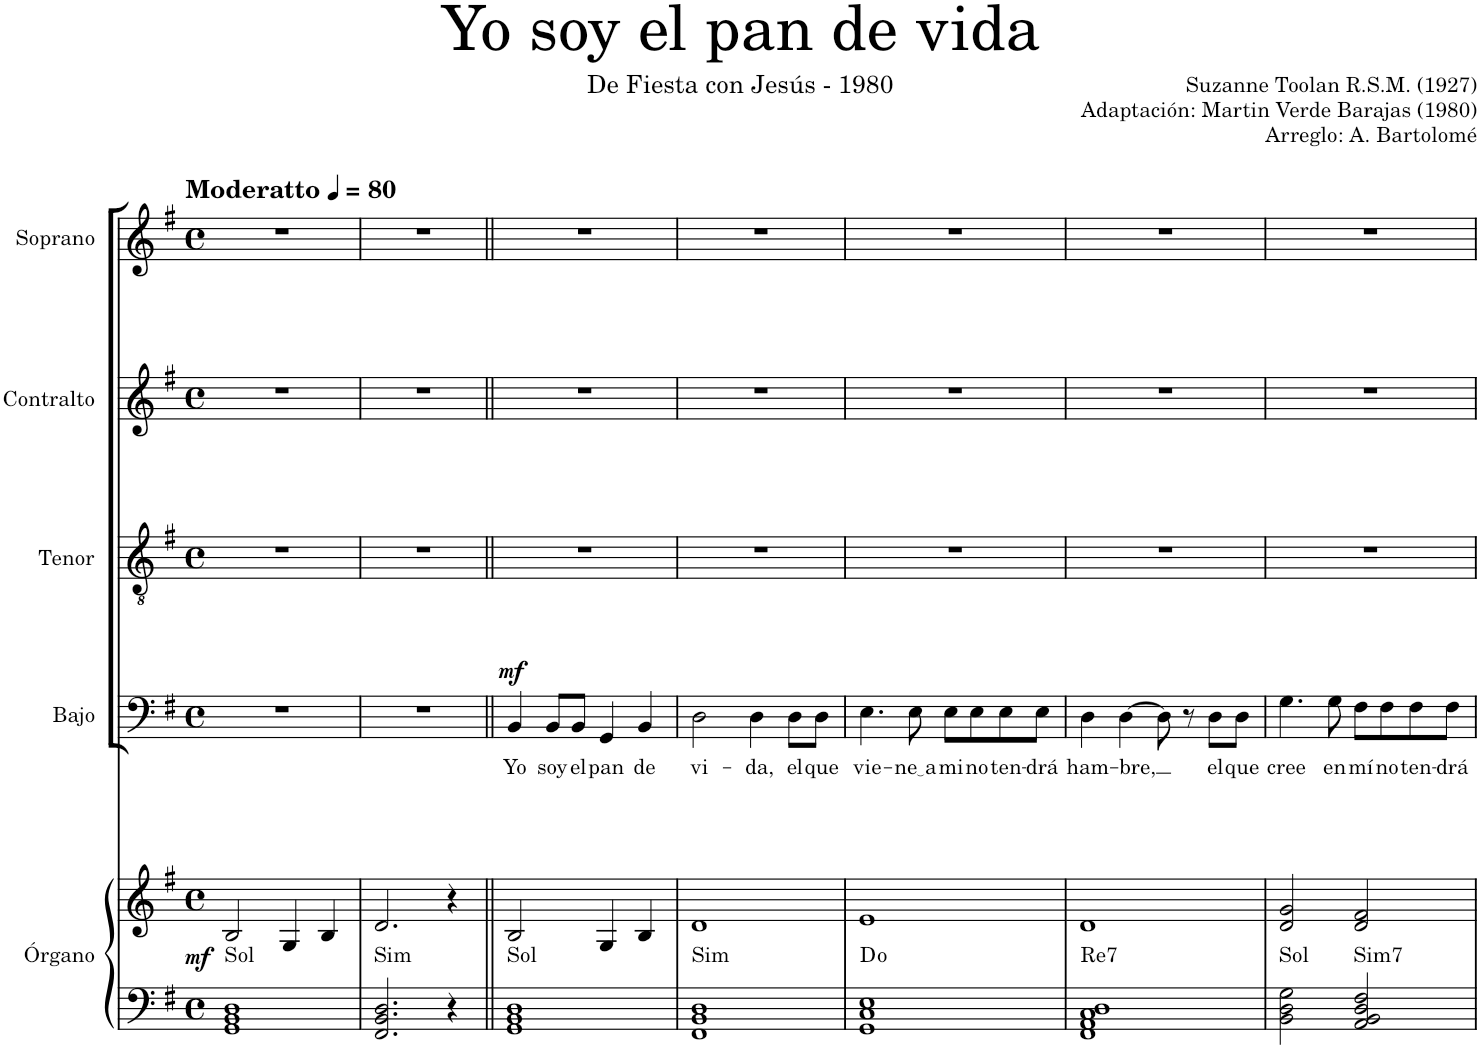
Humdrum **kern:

**kern	**kern	**dynam	**harte	**kern	**text	**dynam	**kern	**kern	**kern
*part5	*part5	*part5	*part5	*part4	*part4	*part4	*part3	*part2	*part1
*staff6	*staff5	*staff5/6	*	*staff4	*staff4	*staff4	*staff3	*staff2	*staff1
*I"Órgano	*	*	*	*I"Bajo	*	*	*I"Tenor	*I"Contralto	*I"Soprano
*	*	*	*	*I'B.	*	*	*I'T.	*I'C.	*I'S.
*clefF4	*clefG2	*	*	*clefF4	*	*	*clefGv2	*clefG2	*clefG2
*k[f#]	*k[f#]	*	*	*k[f#]	*	*	*k[f#]	*k[f#]	*k[f#]
*M4/4	*M4/4	*	*	*M4/4	*	*	*M4/4	*M4/4	*M4/4
*met(c)	*met(c)	*	*	*met(c)	*	*	*met(c)	*met(c)	*met(c)
*MM80	*MM80	*	*	*MM80	*	*	*MM80	*MM80	*MM80
=1	=1	=1	=1	=1	=1	=1	=1	=1	=1
!	!	!	!	!	!	!	!	!	!LO:TX:a:B:t=Moderatto
!	!	!LO:DY:b	!LO:H:kt=Sol	!	!	!	!	!	!
1GG 1BB 1D	2B/	mf	N	1r	.	.	1r	1r	1r
.	4G/	.	.	.	.	.	.	.	.
.	4B/	.	.	.	.	.	.	.	.
=2	=2	=2	=2	=2	=2	=2	=2	=2	=2
!	!	!	!LO:H:kt=Sim	!	!	!	!	!	!
2.FF#/ 2.BB/ 2.D/	2.d/	.	N	1r	.	.	1r	1r	1r
4r	4r	.	.	.	.	.	.	.	.
=3||	=3||	=3||	=3||	=3||	=3||	=3||	=3||	=3||	=3||
!	!	!	!LO:H:kt=Sol	!	!LO:LY:b	!LO:DY:a	!	!	!
1GG 1BB 1D	2B/	.	N	4BB/	Yo	mf	1r	1r	1r
!	!	!	!	!	!LO:LY:b	!	!	!	!
.	.	.	.	8BB/L	soy	.	.	.	.
!	!	!	!	!	!LO:LY:b	!	!	!	!
.	.	.	.	8BB/J	el	.	.	.	.
!	!	!	!	!	!LO:LY:b	!	!	!	!
.	4G/	.	.	4GG/	pan	.	.	.	.
!	!	!	!	!	!LO:LY:b	!	!	!	!
.	4B/	.	.	4BB/	de	.	.	.	.
=4	=4	=4	=4	=4	=4	=4	=4	=4	=4
!	!	!	!LO:H:kt=Sim	!	!LO:LY:b	!	!	!	!
1FF# 1BB 1D	1d	.	N	2D\	vi-	.	1r	1r	1r
!	!	!	!	!	!LO:LY:b	!	!	!	!
.	.	.	.	4D\	-da,	.	.	.	.
!	!	!	!	!	!LO:LY:b	!	!	!	!
.	.	.	.	8D\L	el	.	.	.	.
!	!	!	!	!	!LO:LY:b	!	!	!	!
.	.	.	.	8D\J	que	.	.	.	.
=5	=5	=5	=5	=5	=5	=5	=5	=5	=5
!	!	!	!	!	!LO:LY:b	!	!	!	!
1GG 1C 1E	1e	.	D:dim	4.E\	vie-	.	1r	1r	1r
!	!	!	!	!	!LO:LY:b	!	!	!	!
.	.	.	.	8E\	ne a	.	.	.	.
!	!	!	!	!	!LO:LY:b	!	!	!	!
.	.	.	.	8E\L	mi	.	.	.	.
!	!	!	!	!	!LO:LY:b	!	!	!	!
.	.	.	.	8E\	no	.	.	.	.
!	!	!	!	!	!LO:LY:b	!	!	!	!
.	.	.	.	8E\	ten-	.	.	.	.
!	!	!	!	!	!LO:LY:b	!	!	!	!
.	.	.	.	8E\J	-drá	.	.	.	.
=6	=6	=6	=6	=6	=6	=6	=6	=6	=6
!	!	!	!LO:H:kt=Re7	!	!LO:LY:b	!	!	!	!
1FF# 1AA 1C 1D	1d	.	N	4D\	ham-	.	1r	1r	1r
!	!	!	!	!	!LO:LY:b	!	!	!	!
.	.	.	.	[4D\	-bre,	.	.	.	.
.	.	.	.	8D\]	.	.	.	.	.
.	.	.	.	8r	.	.	.	.	.
!	!	!	!	!	!LO:LY:b	!	!	!	!
.	.	.	.	8D\L	el	.	.	.	.
!	!	!	!	!	!LO:LY:b	!	!	!	!
.	.	.	.	8D\J	que	.	.	.	.
=7	=7	=7	=7	=7	=7	=7	=7	=7	=7
!	!	!	!LO:H:kt=Sol	!	!LO:LY:b	!	!	!	!
2BB\ 2D\ 2G\	2d/ 2g/	.	N	4.G\	cree	.	1r	1r	1r
!	!	!	!	!	!LO:LY:b	!	!	!	!
.	.	.	.	8G\	en	.	.	.	.
!	!	!	!LO:H:kt=Sim7	!	!LO:LY:b	!	!	!	!
2AA/ 2BB/ 2D/ 2F#/	2d/ 2f#/	.	N	8F#\L	mí	.	.	.	.
!	!	!	!	!	!LO:LY:b	!	!	!	!
.	.	.	.	8F#\	no	.	.	.	.
!	!	!	!	!	!LO:LY:b	!	!	!	!
.	.	.	.	8F#\	ten-	.	.	.	.
!	!	!	!	!	!LO:LY:b	!	!	!	!
.	.	.	.	8F#\J	-drá	.	.	.	.
=	=	=	=	=	=	=	=	=	=
*-	*-	*-	*-	*-	*-	*-	*-	*-	*-
